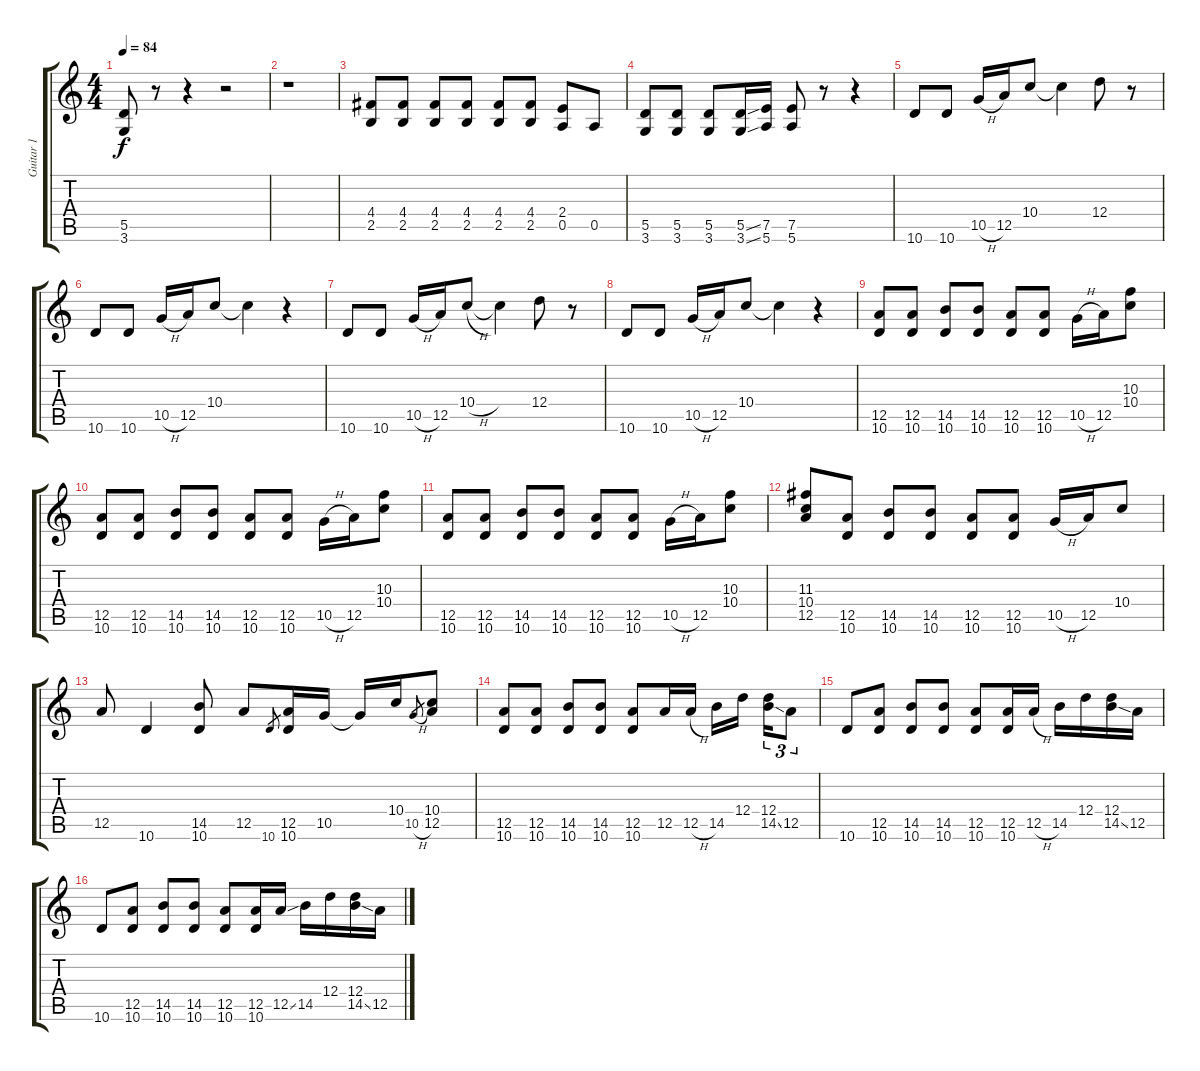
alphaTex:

\track ("Guitar 1" "Guitar 1") {instrument electricguitarclean}
\staff {score tabs}
\tuning (E4 B3 G3 D3 A2 E2) {hide}
\ts (4 4)
\tempo 84
\clef g2
\ks c
(5.5 3.6).8{dy f} r.8 r.4 r.2 |
r.1 |
(4.4 2.5).8{volume 12 instrument distortionguitar} (4.4 2.5).8 (4.4 2.5).8 (4.4 2.5).8 (4.4 2.5).8 (4.4 2.5).8 (2.4 0.5).8 0.5.8 |
(5.5 3.6).8 (5.5 3.6).8 (5.5 3.6).8 (5.5{ss} 3.6{ss}).16 (7.5 5.6).16 (7.5 5.6).8 r.8 r.4 |
10.6.8{volume 6 instrument electricguitarclean} 10.6.8 10.5{h}.16 12.5.16 10.4.8 10.4{t}.4 12.4.8 r.8 |
10.6.8 10.6.8 10.5{h}.16 12.5.16 10.4.8 10.4{t}.4 r.4 |
10.6.8 10.6.8 10.5{h}.16 12.5.16 10.4{h}.8 10.4{t}.4 12.4.8 r.8 |
10.6.8 10.6.8 10.5{h}.16 12.5.16 10.4.8 10.4{t}.4 r.4 |
(12.5 10.6).8 (12.5 10.6).8 (14.5 10.6).8 (14.5 10.6).8 (12.5 10.6).8 (12.5 10.6).8 10.5{h}.16 12.5.16 (10.3 10.4).8 |
(12.5 10.6).8 (12.5 10.6).8 (14.5 10.6).8 (14.5 10.6).8 (12.5 10.6).8 (12.5 10.6).8 10.5{h}.16 12.5.16 (10.3 10.4).8 |
(12.5 10.6).8 (12.5 10.6).8 (14.5 10.6).8 (14.5 10.6).8 (12.5 10.6).8 (12.5 10.6).8 10.5{h}.16 12.5.16 (10.3 10.4).8 |
(11.3 10.4 12.5).8 (12.5 10.6).8 (14.5 10.6).8 (14.5 10.6).8 (12.5 10.6).8 (12.5 10.6).8 10.5{h}.16 12.5.16 10.4.8 |
12.5.8 10.6.4 (14.5 10.6).8 12.5.8 10.6.8{gr} (12.5 10.6).16 10.5.16 10.5{t}.16 10.4.16 10.5{h}.8{gr} (10.4 12.5).8 |
(12.5 10.6).8 (12.5 10.6).8 (14.5 10.6).8 (14.5 10.6).8 (12.5 10.6).8 12.5.16 12.5{h}.16 14.5.16 12.4.16 (12.4 14.5{ss}).16{tu (3 2)} 12.5.8{tu (3 2)} |
10.6.8 (12.5 10.6).8 (14.5 10.6).8 (14.5 10.6).8 (12.5 10.6).8 (12.5 10.6).16 12.5{h}.16 14.5.16 12.4.16 (12.4 14.5{ss}).16 12.5.16 |
10.6.8 (12.5 10.6).8 (14.5 10.6).8 (14.5 10.6).8 (12.5 10.6).8 (12.5 10.6).16 12.5{ss}.16 14.5.16 12.4.16 (12.4 14.5{ss}).16 12.5.16
